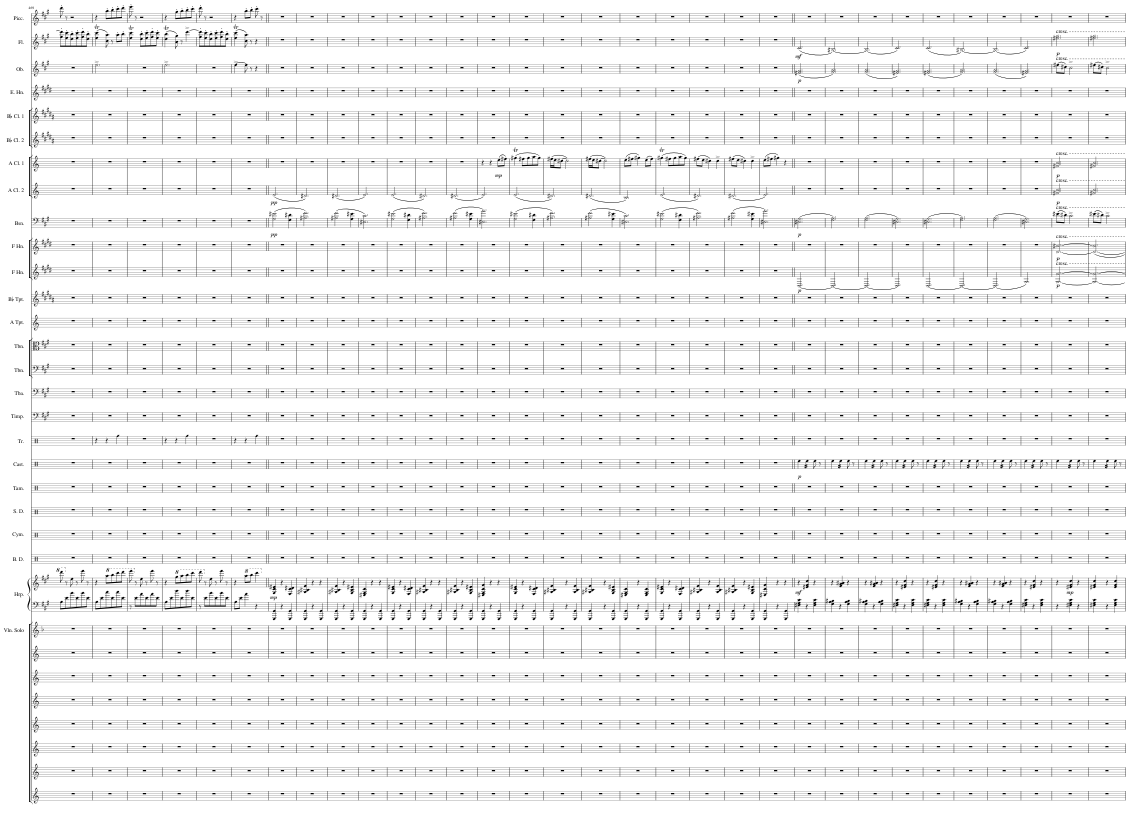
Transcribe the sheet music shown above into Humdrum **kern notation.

**kern	**kern	**kern	**kern	**kern	**kern	**kern	**kern	**kern	**kern	**dynam	**kern	**kern	**kern	**kern	**kern	**dynam	**kern	**kern	**kern	**kern	**kern	**kern	**kern	**kern	**dynam	**kern	**dynam	**kern	**dynam	**kern	**dynam	**kern	**dynam	**kern	**kern	**kern	**kern	**dynam	**kern	**dynam	**kern
*part32	*part31	*part30	*part29	*part28	*part27	*part26	*part25	*part24	*part24	*part24	*part23	*part22	*part21	*part20	*part19	*part19	*part18	*part17	*part16	*part15	*part14	*part13	*part12	*part11	*part11	*part10	*part10	*part9	*part9	*part8	*part8	*part7	*part7	*part6	*part5	*part4	*part3	*part3	*part2	*part2	*part1
*staff33	*staff32	*staff31	*staff30	*staff29	*staff28	*staff27	*staff26	*staff25	*staff24	*staff24/25	*staff23	*staff22	*staff21	*staff20	*staff19	*staff19	*staff18	*staff17	*staff16	*staff15	*staff14	*staff13	*staff12	*staff11	*staff11	*staff10	*staff10	*staff9	*staff9	*staff8	*staff8	*staff7	*staff7	*staff6	*staff5	*staff4	*staff3	*staff3	*staff2	*staff2	*staff1
*I"Piano	*I"Piano	*I"Piano	*I"Piano	*I"Piano	*I"Piano	*I"Piano	*I"Violin Solo	*I"Harp	*	*	*I"Bass Drum	*I"Cymbals	*I"Snare Drum	*I"Tambourine	*I"Castanets	*	*I"Triangle	*I"Timpani	*I"Tuba	*I"Trombone	*I"Trombone	*I"A Trumpet	*I"Bb Trumpet	*I"Horn in F	*	*I"Horn in F	*	*I"Bassoon	*	*I"A Clarinet 2	*	*I"A Clarinet 1	*	*I"Bb Clarinet 2	*I"Bb Clarinet 1	*I"English Horn	*I"Oboe	*	*I"Flute	*	*I"Piccolo
*I'Pno	*I'Pno	*I'Pno	*I'Pno	*I'Pno	*I'Pno	*I'Pno	*I'Vln. Solo	*I'Hrp.	*	*	*I'B. D.	*I'Cym.	*I'S. D.	*I'Tam.	*I'Cast.	*	*I'Tr.	*I'Timp.	*I'Tba.	*I'Tbn.	*I'Tbn.	*I'A Tpt.	*I'Bb Tpt.	*	*	*	*	*I'Bsn.	*	*I'A Cl. 2	*	*I'A Cl. 1	*	*I'Bb Cl. 2	*I'Bb Cl. 1	*I'E. Hn.	*I'Ob.	*	*I'Fl.	*	*I'Picc.
!!LO:PB:g=z
*clefG2	*clefG2	*clefG2	*clefG2	*clefG2	*clefG2	*clefG2	*clefG2	*clefF4	*clefG2	*	*clefX	*clefX	*clefX	*clefX	*clefX	*	*clefX	*clefF4	*clefF4	*clefF4	*clefC3	*clefG2	*clefG2	*clefG2	*	*clefG2	*	*clefF4	*	*clefG2	*	*clefG2	*	*clefG2	*clefG2	*clefG2	*clefG2	*	*clefG2	*	*clefG2
*	*	*	*	*	*	*	*	*	*	*	*	*	*	*	*	*	*	*	*	*	*	*Trd2c3	*Trd1c2	*Trd4c7	*	*Trd4c7	*	*	*	*Trd2c3	*	*Trd2c3	*	*Trd1c2	*Trd1c2	*Trd4c7	*	*	*	*	*Trd-7c-12
*k[]	*k[]	*k[]	*k[]	*k[]	*k[]	*k[]	*k[b-]	*k[f#c#g#]	*k[f#c#g#]	*	*k[]	*k[]	*k[]	*k[]	*k[]	*	*k[]	*k[f#c#g#]	*k[f#c#g#]	*k[f#c#g#]	*k[f#c#g#]	*k[]	*k[f#c#g#d#a#]	*k[f#c#g#d#]	*	*k[f#c#g#d#]	*	*k[f#c#g#]	*	*k[]	*	*k[]	*	*k[f#c#g#d#a#]	*k[f#c#g#d#a#]	*k[f#c#g#d#]	*k[f#c#g#]	*	*k[f#c#g#]	*	*k[f#c#g#]
*	*	*	*	*	*	*	*M6/8	*M3/4	*M3/4	*	*M3/4	*M3/4	*M3/4	*M3/4	*M3/4	*	*M3/4	*M3/4	*M3/4	*M3/4	*M3/4	*M3/4	*M3/4	*M3/4	*	*M3/4	*	*M3/4	*	*M3/4	*	*M3/4	*	*M3/4	*M3/4	*M3/4	*M3/4	*	*M3/4	*	*M3/4
=469	=469	=469	=469	=469	=469	=469	=469	=469	=469	=469	=469	=469	=469	=469	=469	=469	=469	=469	=469	=469	=469	=469	=469	=469	=469	=469	=469	=469	=469	=469	=469	=469	=469	=469	=469	=469	=469	=469	=469	=469	=469
1r	1r	1r	1r	1r	1r	1r	2.r	8A\L	8dddd\	.	2.r	2.r	2.r	2.r	2.r	.	2.r	2.r	2.r	2.r	2.r	2.r	2.r	2.r	.	2.r	.	2.r	.	2.r	.	2.r	.	2.r	2.r	2.r	2.r	.	8ff#\' 8ddd\]'L	.	8ddd'\
.	.	.	.	.	.	.	.	8e\	8r	.	.	.	.	.	.	.	.	.	.	.	.	.	.	.	.	.	.	.	.	.	.	.	.	.	.	.	.	.	8ee\' 8ccc#\'	.	8r
.	.	.	.	.	.	.	.	8b\	8ee\	.	.	.	.	.	.	.	.	.	.	.	.	.	.	.	.	.	.	.	.	.	.	.	.	.	.	.	.	.	8dd\' 8bb\'	.	2r
.	.	.	.	.	.	.	.	8e\	8r	.	.	.	.	.	.	.	.	.	.	.	.	.	.	.	.	.	.	.	.	.	.	.	.	.	.	.	.	.	8ee\' 8ccc#\'	.	.
.	.	.	.	.	.	.	.	8b\	8eee\	.	.	.	.	.	.	.	.	.	.	.	.	.	.	.	.	.	.	.	.	.	.	.	.	.	.	.	.	.	8ff#\' 8ddd\'	.	.
.	.	.	.	.	.	.	.	8e\J	8r	.	.	.	.	.	.	.	.	.	.	.	.	.	.	.	.	.	.	.	.	.	.	.	.	.	.	.	.	.	8dd\' 8bb\'J	.	.
.	.	.	.	.	.	.	4ryy	4ryy	4ryy	.	4ryy	4ryy	4ryy	4ryy	4ryy	.	4ryy	4ryy	4ryy	4ryy	4ryy	4ryy	4ryy	4ryy	.	4ryy	.	4ryy	.	4ryy	.	4ryy	.	4ryy	4ryy	4ryy	4ryy	.	4ryy	.	4ryy
=470	=470	=470	=470	=470	=470	=470	=470	=470	=470	=470	=470	=470	=470	=470	=470	=470	=470	=470	=470	=470	=470	=470	=470	=470	=470	=470	=470	=470	=470	=470	=470	=470	=470	=470	=470	=470	=470	=470	=470	=470	=470
1r	1r	1r	1r	1r	1r	1r	2.r	8A\L	4r	.	2.r	2.r	2.r	2.r	2.r	.	4r	2.r	2.r	2.r	2.r	2.r	2.r	2.r	.	2.r	.	2.r	.	2.r	.	2.r	.	2.r	2.r	2.r	2.ee^\	.	(4ee\T 4ccc#\T	.	4r
.	.	.	.	.	.	.	.	8e\	.	.	.	.	.	.	.	.	.	.	.	.	.	.	.	.	.	.	.	.	.	.	.	.	.	.	.	.	.	.	.	.	.
*	*	*	*	*	*	*	*	*	*8va	*	*	*	*	*	*	*	*	*	*	*	*	*	*	*	*	*	*	*	*	*	*	*	*	*	*	*	*	*	*	*	*
.	.	.	.	.	.	.	.	8cc#\	8aaa\L	.	.	.	.	.	.	.	4r	.	.	.	.	.	.	.	.	.	.	.	.	.	.	.	.	.	.	.	.	.	8cc#\ 8aa\)	.	8aa'\L
.	.	.	.	.	.	.	.	8e\	8bbb\	.	.	.	.	.	.	.	.	.	.	.	.	.	.	.	.	.	.	.	.	.	.	.	.	.	.	.	.	.	8r	.	8bb'\
!	!	!	!	!	!	!	!	!	!	!	!	!	!	!	!	!	!LO:N:head=diamond	!	!	!	!	!	!	!	!	!	!	!	!	!	!	!	!	!	!	!	!	!	!	!	!
.	.	.	.	.	.	.	.	8cc#\	8cccc#\	.	.	.	.	.	.	.	4Rff\	.	.	.	.	.	.	.	.	.	.	.	.	.	.	.	.	.	.	.	.	.	8aa'\L	.	8ccc#'\
.	.	.	.	.	.	.	.	8e\J	8dddd\J	.	.	.	.	.	.	.	.	.	.	.	.	.	.	.	.	.	.	.	.	.	.	.	.	.	.	.	.	.	8bb'\J	.	8ddd'\J
.	.	.	.	.	.	.	4ryy	4ryy	4ryy	.	4ryy	4ryy	4ryy	4ryy	4ryy	.	4ryy	4ryy	4ryy	4ryy	4ryy	4ryy	4ryy	4ryy	.	4ryy	.	4ryy	.	4ryy	.	4ryy	.	4ryy	4ryy	4ryy	4ryy	.	4ryy	.	4ryy
=471	=471	=471	=471	=471	=471	=471	=471	=471	=471	=471	=471	=471	=471	=471	=471	=471	=471	=471	=471	=471	=471	=471	=471	=471	=471	=471	=471	=471	=471	=471	=471	=471	=471	=471	=471	=471	=471	=471	=471	=471	=471
1r	1r	1r	1r	1r	1r	1r	2.r	8r	8eeee\	.	2.r	2.r	2.r	2.r	2.r	.	2.r	2.r	2.r	2.r	2.r	2.r	2.r	2.r	.	2.r	.	2.r	.	2.r	.	2.r	.	2.r	2.r	2.r	2.r	.	4ee\T 4ccc#\T	.	8eee'\
*	*	*	*	*	*	*	*	*	*X8va	*	*	*	*	*	*	*	*	*	*	*	*	*	*	*	*	*	*	*	*	*	*	*	*	*	*	*	*	*	*	*	*
.	.	.	.	.	.	.	.	8e\L	8r	.	.	.	.	.	.	.	.	.	.	.	.	.	.	.	.	.	.	.	.	.	.	.	.	.	.	.	.	.	.	.	8r
.	.	.	.	.	.	.	.	8a\	8ee\	.	.	.	.	.	.	.	.	.	.	.	.	.	.	.	.	.	.	.	.	.	.	.	.	.	.	.	.	.	8dd\' 8bb\'L	.	2r
.	.	.	.	.	.	.	.	8e\	8r	.	.	.	.	.	.	.	.	.	.	.	.	.	.	.	.	.	.	.	.	.	.	.	.	.	.	.	.	.	8ee\' 8ccc#\'	.	.
.	.	.	.	.	.	.	.	8a\	8eee\	.	.	.	.	.	.	.	.	.	.	.	.	.	.	.	.	.	.	.	.	.	.	.	.	.	.	.	.	.	8ff#\' 8ddd\'	.	.
.	.	.	.	.	.	.	.	8e\J	8r	.	.	.	.	.	.	.	.	.	.	.	.	.	.	.	.	.	.	.	.	.	.	.	.	.	.	.	.	.	8ee\' 8ccc#\'J	.	.
.	.	.	.	.	.	.	4ryy	4ryy	4ryy	.	4ryy	4ryy	4ryy	4ryy	4ryy	.	4ryy	4ryy	4ryy	4ryy	4ryy	4ryy	4ryy	4ryy	.	4ryy	.	4ryy	.	4ryy	.	4ryy	.	4ryy	4ryy	4ryy	4ryy	.	4ryy	.	4ryy
=472	=472	=472	=472	=472	=472	=472	=472	=472	=472	=472	=472	=472	=472	=472	=472	=472	=472	=472	=472	=472	=472	=472	=472	=472	=472	=472	=472	=472	=472	=472	=472	=472	=472	=472	=472	=472	=472	=472	=472	=472	=472
1r	1r	1r	1r	1r	1r	1r	2.r	8A\L	4r	.	2.r	2.r	2.r	2.r	2.r	.	4r	2.r	2.r	2.r	2.r	2.r	2.r	2.r	.	2.r	.	2.r	.	2.r	.	2.r	.	2.r	2.r	2.r	2.ee^\	.	(4dd\T 4bb\T	.	4r
.	.	.	.	.	.	.	.	8e\	.	.	.	.	.	.	.	.	.	.	.	.	.	.	.	.	.	.	.	.	.	.	.	.	.	.	.	.	.	.	.	.	.
*	*	*	*	*	*	*	*	*	*8va	*	*	*	*	*	*	*	*	*	*	*	*	*	*	*	*	*	*	*	*	*	*	*	*	*	*	*	*	*	*	*	*
.	.	.	.	.	.	.	.	8dd\	8ggg#\L	.	.	.	.	.	.	.	4r	.	.	.	.	.	.	.	.	.	.	.	.	.	.	.	.	.	.	.	.	.	8b\ 8gg#\)	.	8gg#'\L
.	.	.	.	.	.	.	.	8e\	8aaa\	.	.	.	.	.	.	.	.	.	.	.	.	.	.	.	.	.	.	.	.	.	.	.	.	.	.	.	.	.	8r	.	8aa'\
!	!	!	!	!	!	!	!	!	!	!	!	!	!	!	!	!	!LO:N:head=diamond	!	!	!	!	!	!	!	!	!	!	!	!	!	!	!	!	!	!	!	!	!	!	!	!
.	.	.	.	.	.	.	.	8dd\	8bbb\	.	.	.	.	.	.	.	4Rff\	.	.	.	.	.	.	.	.	.	.	.	.	.	.	.	.	.	.	.	.	.	[4ddd^\	.	8bb'\
.	.	.	.	.	.	.	.	8e\J	8cccc#\J	.	.	.	.	.	.	.	.	.	.	.	.	.	.	.	.	.	.	.	.	.	.	.	.	.	.	.	.	.	.	.	8ccc#'\J
.	.	.	.	.	.	.	4ryy	4ryy	4ryy	.	4ryy	4ryy	4ryy	4ryy	4ryy	.	4ryy	4ryy	4ryy	4ryy	4ryy	4ryy	4ryy	4ryy	.	4ryy	.	4ryy	.	4ryy	.	4ryy	.	4ryy	4ryy	4ryy	4ryy	.	4ryy	.	4ryy
=473	=473	=473	=473	=473	=473	=473	=473	=473	=473	=473	=473	=473	=473	=473	=473	=473	=473	=473	=473	=473	=473	=473	=473	=473	=473	=473	=473	=473	=473	=473	=473	=473	=473	=473	=473	=473	=473	=473	=473	=473	=473
1r	1r	1r	1r	1r	1r	1r	2.r	8r	8dddd\	.	2.r	2.r	2.r	2.r	2.r	.	2.r	2.r	2.r	2.r	2.r	2.r	2.r	2.r	.	2.r	.	2.r	.	2.r	.	2.r	.	2.r	2.r	2.r	2.r	.	8ff#\' 8ddd\]'L	.	8ddd'\
*	*	*	*	*	*	*	*	*	*X8va	*	*	*	*	*	*	*	*	*	*	*	*	*	*	*	*	*	*	*	*	*	*	*	*	*	*	*	*	*	*	*	*
.	.	.	.	.	.	.	.	8e\L	8r	.	.	.	.	.	.	.	.	.	.	.	.	.	.	.	.	.	.	.	.	.	.	.	.	.	.	.	.	.	8ee\' 8ccc#\'	.	8r
.	.	.	.	.	.	.	.	8b\	8ee\	.	.	.	.	.	.	.	.	.	.	.	.	.	.	.	.	.	.	.	.	.	.	.	.	.	.	.	.	.	8dd\' 8bb\'	.	2r
.	.	.	.	.	.	.	.	8e\	8r	.	.	.	.	.	.	.	.	.	.	.	.	.	.	.	.	.	.	.	.	.	.	.	.	.	.	.	.	.	8ee\' 8ccc#\'	.	.
.	.	.	.	.	.	.	.	8b\	8eee\	.	.	.	.	.	.	.	.	.	.	.	.	.	.	.	.	.	.	.	.	.	.	.	.	.	.	.	.	.	8ff#\' 8ddd\'	.	.
.	.	.	.	.	.	.	.	8e\J	8r	.	.	.	.	.	.	.	.	.	.	.	.	.	.	.	.	.	.	.	.	.	.	.	.	.	.	.	.	.	8dd\' 8bb\'J	.	.
.	.	.	.	.	.	.	4ryy	4ryy	4ryy	.	4ryy	4ryy	4ryy	4ryy	4ryy	.	4ryy	4ryy	4ryy	4ryy	4ryy	4ryy	4ryy	4ryy	.	4ryy	.	4ryy	.	4ryy	.	4ryy	.	4ryy	4ryy	4ryy	4ryy	.	4ryy	.	4ryy
=474	=474	=474	=474	=474	=474	=474	=474	=474	=474	=474	=474	=474	=474	=474	=474	=474	=474	=474	=474	=474	=474	=474	=474	=474	=474	=474	=474	=474	=474	=474	=474	=474	=474	=474	=474	=474	=474	=474	=474	=474	=474
1r	1r	1r	1r	1r	1r	1r	2.r	8A\L	4r	.	2.r	2.r	2.r	2.r	2.r	.	4r	2.r	2.r	2.r	2.r	2.r	2.r	2.r	.	2.r	.	2.r	.	2.r	.	2.r	.	2.r	2.r	2.r	[4ee^\	.	(4ee\T 4ccc#\T	.	4r
.	.	.	.	.	.	.	.	8e\J	.	.	.	.	.	.	.	.	.	.	.	.	.	.	.	.	.	.	.	.	.	.	.	.	.	.	.	.	.	.	.	.	.
*	*	*	*	*	*	*	*	*	*8va	*	*	*	*	*	*	*	*	*	*	*	*	*	*	*	*	*	*	*	*	*	*	*	*	*	*	*	*	*	*	*	*
.	.	.	.	.	.	.	.	4a\	8aaa\L	.	.	.	.	.	.	.	4r	.	.	.	.	.	.	.	.	.	.	.	.	.	.	.	.	.	.	.	8ee\]	.	8cc#\ 8aa\)	.	8aa'\L
.	.	.	.	.	.	.	.	.	8bbb\J	.	.	.	.	.	.	.	.	.	.	.	.	.	.	.	.	.	.	.	.	.	.	.	.	.	.	.	8r	.	8r	.	8bb'\J
!	!	!	!	!	!	!	!	!	!	!	!	!	!	!	!	!	!LO:N:head=diamond	!	!	!	!	!	!	!	!	!	!	!	!	!	!	!	!	!	!	!	!	!	!	!	!
.	.	.	.	.	.	.	.	4r	4cccc#\	.	.	.	.	.	.	.	4Rff\	.	.	.	.	.	.	.	.	.	.	.	.	.	.	.	.	.	.	.	4r	.	4r	.	8ccc#'\
.	.	.	.	.	.	.	.	.	.	.	.	.	.	.	.	.	.	.	.	.	.	.	.	.	.	.	.	.	.	.	.	.	.	.	.	.	.	.	.	.	8r
*	*	*	*	*	*	*	*	*	*X8va	*	*	*	*	*	*	*	*	*	*	*	*	*	*	*	*	*	*	*	*	*	*	*	*	*	*	*	*	*	*	*	*
.	.	.	.	.	.	.	4ryy	4ryy	4ryy	.	4ryy	4ryy	4ryy	4ryy	4ryy	.	4ryy	4ryy	4ryy	4ryy	4ryy	4ryy	4ryy	4ryy	.	4ryy	.	4ryy	.	4ryy	.	4ryy	.	4ryy	4ryy	4ryy	4ryy	.	4ryy	.	4ryy
=475||	=475||	=475||	=475||	=475||	=475||	=475||	=475||	=475||	=475||	=475||	=475||	=475||	=475||	=475||	=475||	=475||	=475||	=475||	=475||	=475||	=475||	=475||	=475||	=475||	=475||	=475||	=475||	=475||	=475||	=475||	=475||	=475||	=475||	=475||	=475||	=475||	=475||	=475||	=475||	=475||	=475||
!	!	!	!	!	!	!	!	!	!	!LO:DY:b	!	!	!	!	!	!	!	!	!	!	!	!	!	!	!	!	!	!	!LO:DY:b	!	!LO:DY:b	!	!	!	!	!	!	!	!	!	!
1r	1r	1r	1r	1r	1r	1r	2.r	4GGG#/ 4GG#/	4G#/ 4c#/ 4e#X/	mp	2.r	2.r	2.r	2.r	2.r	.	2.r	2.r	2.r	2.r	2.r	2.r	2.r	2.r	.	2.r	.	(2G#\ 2e#X\	pp	(2.e/	pp	2.r	.	2.r	2.r	2.r	2.r	.	2.r	.	2.r
.	.	.	.	.	.	.	.	4r	4r	.	.	.	.	.	.	.	.	.	.	.	.	.	.	.	.	.	.	.	.	.	.	.	.	.	.	.	.	.	.	.	.
.	.	.	.	.	.	.	.	4GGG#/ 4GG#/	4F#/ 4c#/ 4d#X/	.	.	.	.	.	.	.	.	.	.	.	.	.	.	.	.	.	.	4F#\ 4d#X\	.	.	.	.	.	.	.	.	.	.	.	.	.
.	.	.	.	.	.	.	4ryy	4ryy	4ryy	.	4ryy	4ryy	4ryy	4ryy	4ryy	.	4ryy	4ryy	4ryy	4ryy	4ryy	4ryy	4ryy	4ryy	.	4ryy	.	4ryy	.	4ryy	.	4ryy	.	4ryy	4ryy	4ryy	4ryy	.	4ryy	.	4ryy
=476	=476	=476	=476	=476	=476	=476	=476	=476	=476	=476	=476	=476	=476	=476	=476	=476	=476	=476	=476	=476	=476	=476	=476	=476	=476	=476	=476	=476	=476	=476	=476	=476	=476	=476	=476	=476	=476	=476	=476	=476	=476
1r	1r	1r	1r	1r	1r	1r	2.r	4GGG#/ 4GG#/	4A#X/ 4B#X/ 4f#/	.	2.r	2.r	2.r	2.r	2.r	.	2.r	2.r	2.r	2.r	2.r	2.r	2.r	2.r	.	2.r	.	2.A#X\ 2.f#\)	.	2.d#X/)	.	2.r	.	2.r	2.r	2.r	2.r	.	2.r	.	2.r
.	.	.	.	.	.	.	.	4r	4r	.	.	.	.	.	.	.	.	.	.	.	.	.	.	.	.	.	.	.	.	.	.	.	.	.	.	.	.	.	.	.	.
.	.	.	.	.	.	.	.	4GGG#/ 4GG#/	4r	.	.	.	.	.	.	.	.	.	.	.	.	.	.	.	.	.	.	.	.	.	.	.	.	.	.	.	.	.	.	.	.
.	.	.	.	.	.	.	4ryy	4ryy	4ryy	.	4ryy	4ryy	4ryy	4ryy	4ryy	.	4ryy	4ryy	4ryy	4ryy	4ryy	4ryy	4ryy	4ryy	.	4ryy	.	4ryy	.	4ryy	.	4ryy	.	4ryy	4ryy	4ryy	4ryy	.	4ryy	.	4ryy
=477	=477	=477	=477	=477	=477	=477	=477	=477	=477	=477	=477	=477	=477	=477	=477	=477	=477	=477	=477	=477	=477	=477	=477	=477	=477	=477	=477	=477	=477	=477	=477	=477	=477	=477	=477	=477	=477	=477	=477	=477	=477
1r	1r	1r	1r	1r	1r	1r	2.r	4GGG#/ 4GG#/	4A#X/ 4B#X/ 4f#/	.	2.r	2.r	2.r	2.r	2.r	.	2.r	2.r	2.r	2.r	2.r	2.r	2.r	2.r	.	2.r	.	(2A#X\ 2f#\	.	(2.d#X/	.	2.r	.	2.r	2.r	2.r	2.r	.	2.r	.	2.r
.	.	.	.	.	.	.	.	4r	4r	.	.	.	.	.	.	.	.	.	.	.	.	.	.	.	.	.	.	.	.	.	.	.	.	.	.	.	.	.	.	.	.
.	.	.	.	.	.	.	.	4GGG#/ 4GG#/	4G#/ 4B#/ 4e#X/	.	.	.	.	.	.	.	.	.	.	.	.	.	.	.	.	.	.	4G#\ 4e#X\	.	.	.	.	.	.	.	.	.	.	.	.	.
.	.	.	.	.	.	.	4ryy	4ryy	4ryy	.	4ryy	4ryy	4ryy	4ryy	4ryy	.	4ryy	4ryy	4ryy	4ryy	4ryy	4ryy	4ryy	4ryy	.	4ryy	.	4ryy	.	4ryy	.	4ryy	.	4ryy	4ryy	4ryy	4ryy	.	4ryy	.	4ryy
=478	=478	=478	=478	=478	=478	=478	=478	=478	=478	=478	=478	=478	=478	=478	=478	=478	=478	=478	=478	=478	=478	=478	=478	=478	=478	=478	=478	=478	=478	=478	=478	=478	=478	=478	=478	=478	=478	=478	=478	=478	=478
1r	1r	1r	1r	1r	1r	1r	2.r	4GGG#/ 4GG#/	4E#X/ 4G#/ 4c#/	.	2.r	2.r	2.r	2.r	2.r	.	2.r	2.r	2.r	2.r	2.r	2.r	2.r	2.r	.	2.r	.	2.E#X\ 2.c#\)	.	2.e/)	.	2.r	.	2.r	2.r	2.r	2.r	.	2.r	.	2.r
.	.	.	.	.	.	.	.	4r	4r	.	.	.	.	.	.	.	.	.	.	.	.	.	.	.	.	.	.	.	.	.	.	.	.	.	.	.	.	.	.	.	.
.	.	.	.	.	.	.	.	4GGG#/ 4GG#/	4r	.	.	.	.	.	.	.	.	.	.	.	.	.	.	.	.	.	.	.	.	.	.	.	.	.	.	.	.	.	.	.	.
.	.	.	.	.	.	.	4ryy	4ryy	4ryy	.	4ryy	4ryy	4ryy	4ryy	4ryy	.	4ryy	4ryy	4ryy	4ryy	4ryy	4ryy	4ryy	4ryy	.	4ryy	.	4ryy	.	4ryy	.	4ryy	.	4ryy	4ryy	4ryy	4ryy	.	4ryy	.	4ryy
=479	=479	=479	=479	=479	=479	=479	=479	=479	=479	=479	=479	=479	=479	=479	=479	=479	=479	=479	=479	=479	=479	=479	=479	=479	=479	=479	=479	=479	=479	=479	=479	=479	=479	=479	=479	=479	=479	=479	=479	=479	=479
1r	1r	1r	1r	1r	1r	1r	2.r	4GGG#/ 4GG#/	4G#/ 4c#/ 4e#X/	.	2.r	2.r	2.r	2.r	2.r	.	2.r	2.r	2.r	2.r	2.r	2.r	2.r	2.r	.	2.r	.	(2G#\ 2e#X\	.	(2.e/	.	2.r	.	2.r	2.r	2.r	2.r	.	2.r	.	2.r
.	.	.	.	.	.	.	.	4r	4r	.	.	.	.	.	.	.	.	.	.	.	.	.	.	.	.	.	.	.	.	.	.	.	.	.	.	.	.	.	.	.	.
.	.	.	.	.	.	.	.	4GGG#/ 4GG#/	4F#/ 4c#/ 4d#X/	.	.	.	.	.	.	.	.	.	.	.	.	.	.	.	.	.	.	4F#\ 4d#X\	.	.	.	.	.	.	.	.	.	.	.	.	.
.	.	.	.	.	.	.	4ryy	4ryy	4ryy	.	4ryy	4ryy	4ryy	4ryy	4ryy	.	4ryy	4ryy	4ryy	4ryy	4ryy	4ryy	4ryy	4ryy	.	4ryy	.	4ryy	.	4ryy	.	4ryy	.	4ryy	4ryy	4ryy	4ryy	.	4ryy	.	4ryy
=480	=480	=480	=480	=480	=480	=480	=480	=480	=480	=480	=480	=480	=480	=480	=480	=480	=480	=480	=480	=480	=480	=480	=480	=480	=480	=480	=480	=480	=480	=480	=480	=480	=480	=480	=480	=480	=480	=480	=480	=480	=480
1r	1r	1r	1r	1r	1r	1r	2.r	4GGG#/ 4GG#/	4A#X/ 4B#X/ 4f#/	.	2.r	2.r	2.r	2.r	2.r	.	2.r	2.r	2.r	2.r	2.r	2.r	2.r	2.r	.	2.r	.	2.A#X\ 2.f#\)	.	2.d#X/)	.	2.r	.	2.r	2.r	2.r	2.r	.	2.r	.	2.r
.	.	.	.	.	.	.	.	4r	4r	.	.	.	.	.	.	.	.	.	.	.	.	.	.	.	.	.	.	.	.	.	.	.	.	.	.	.	.	.	.	.	.
.	.	.	.	.	.	.	.	4GGG#/ 4GG#/	4r	.	.	.	.	.	.	.	.	.	.	.	.	.	.	.	.	.	.	.	.	.	.	.	.	.	.	.	.	.	.	.	.
.	.	.	.	.	.	.	4ryy	4ryy	4ryy	.	4ryy	4ryy	4ryy	4ryy	4ryy	.	4ryy	4ryy	4ryy	4ryy	4ryy	4ryy	4ryy	4ryy	.	4ryy	.	4ryy	.	4ryy	.	4ryy	.	4ryy	4ryy	4ryy	4ryy	.	4ryy	.	4ryy
=481	=481	=481	=481	=481	=481	=481	=481	=481	=481	=481	=481	=481	=481	=481	=481	=481	=481	=481	=481	=481	=481	=481	=481	=481	=481	=481	=481	=481	=481	=481	=481	=481	=481	=481	=481	=481	=481	=481	=481	=481	=481
1r	1r	1r	1r	1r	1r	1r	2.r	4GGG#/ 4GG#/	4A#X/ 4B#X/ 4f#/	.	2.r	2.r	2.r	2.r	2.r	.	2.r	2.r	2.r	2.r	2.r	2.r	2.r	2.r	.	2.r	.	(2A#X\ 2f#\	.	(2.d#X/	.	2.r	.	2.r	2.r	2.r	2.r	.	2.r	.	2.r
.	.	.	.	.	.	.	.	4r	4r	.	.	.	.	.	.	.	.	.	.	.	.	.	.	.	.	.	.	.	.	.	.	.	.	.	.	.	.	.	.	.	.
.	.	.	.	.	.	.	.	4GGG#/ 4GG#/	4G#/ 4B#/ 4e#X/	.	.	.	.	.	.	.	.	.	.	.	.	.	.	.	.	.	.	4G#\ 4e#X\	.	.	.	.	.	.	.	.	.	.	.	.	.
.	.	.	.	.	.	.	4ryy	4ryy	4ryy	.	4ryy	4ryy	4ryy	4ryy	4ryy	.	4ryy	4ryy	4ryy	4ryy	4ryy	4ryy	4ryy	4ryy	.	4ryy	.	4ryy	.	4ryy	.	4ryy	.	4ryy	4ryy	4ryy	4ryy	.	4ryy	.	4ryy
=482	=482	=482	=482	=482	=482	=482	=482	=482	=482	=482	=482	=482	=482	=482	=482	=482	=482	=482	=482	=482	=482	=482	=482	=482	=482	=482	=482	=482	=482	=482	=482	=482	=482	=482	=482	=482	=482	=482	=482	=482	=482
1r	1r	1r	1r	1r	1r	1r	2.r	4GGG#/ 4GG#/	4E#X/ 4G#/ 4c#/ 4g#/	.	2.r	2.r	2.r	2.r	2.r	.	2.r	2.r	2.r	2.r	2.r	2.r	2.r	2.r	.	2.r	.	2.E#X\ 2.g#\)	.	2.e/)	.	4r	.	2.r	2.r	2.r	2.r	.	2.r	.	2.r
.	.	.	.	.	.	.	.	4r	4r	.	.	.	.	.	.	.	.	.	.	.	.	.	.	.	.	.	.	.	.	.	.	4r	.	.	.	.	.	.	.	.	.
!	!	!	!	!	!	!	!	!	!	!	!	!	!	!	!	!	!	!	!	!	!	!	!	!	!	!	!	!	!	!	!	!	!LO:DY:b	!	!	!	!	!	!	!	!
.	.	.	.	.	.	.	.	4GGG#/ 4GG#/	4r	.	.	.	.	.	.	.	.	.	.	.	.	.	.	.	.	.	.	.	.	.	.	(8ee\L	mp	.	.	.	.	.	.	.	.
.	.	.	.	.	.	.	.	.	.	.	.	.	.	.	.	.	.	.	.	.	.	.	.	.	.	.	.	.	.	.	.	8ff#X\J)	.	.	.	.	.	.	.	.	.
.	.	.	.	.	.	.	4ryy	4ryy	4ryy	.	4ryy	4ryy	4ryy	4ryy	4ryy	.	4ryy	4ryy	4ryy	4ryy	4ryy	4ryy	4ryy	4ryy	.	4ryy	.	4ryy	.	4ryy	.	4ryy	.	4ryy	4ryy	4ryy	4ryy	.	4ryy	.	4ryy
=483	=483	=483	=483	=483	=483	=483	=483	=483	=483	=483	=483	=483	=483	=483	=483	=483	=483	=483	=483	=483	=483	=483	=483	=483	=483	=483	=483	=483	=483	=483	=483	=483	=483	=483	=483	=483	=483	=483	=483	=483	=483
1r	1r	1r	1r	1r	1r	1r	2.r	4GGG#/ 4GG#/	4G#/ 4c#/ 4e#X/	.	2.r	2.r	2.r	2.r	2.r	.	2.r	2.r	2.r	2.r	2.r	2.r	2.r	2.r	.	2.r	.	(2G#\ 2e#X\	.	(2.e/	.	(4gg#Xt\	.	2.r	2.r	2.r	2.r	.	2.r	.	2.r
.	.	.	.	.	.	.	.	4r	4r	.	.	.	.	.	.	.	.	.	.	.	.	.	.	.	.	.	.	.	.	.	.	8ff#X\L	.	.	.	.	.	.	.	.	.
.	.	.	.	.	.	.	.	.	.	.	.	.	.	.	.	.	.	.	.	.	.	.	.	.	.	.	.	.	.	.	.	8gg#\	.	.	.	.	.	.	.	.	.
.	.	.	.	.	.	.	.	4GGG#/ 4GG#/	4F#/ 4c#/ 4d#X/	.	.	.	.	.	.	.	.	.	.	.	.	.	.	.	.	.	.	4F#\ 4d#X\	.	.	.	8aa\	.	.	.	.	.	.	.	.	.
.	.	.	.	.	.	.	.	.	.	.	.	.	.	.	.	.	.	.	.	.	.	.	.	.	.	.	.	.	.	.	.	8gg#\J)	.	.	.	.	.	.	.	.	.
.	.	.	.	.	.	.	4ryy	4ryy	4ryy	.	4ryy	4ryy	4ryy	4ryy	4ryy	.	4ryy	4ryy	4ryy	4ryy	4ryy	4ryy	4ryy	4ryy	.	4ryy	.	4ryy	.	4ryy	.	4ryy	.	4ryy	4ryy	4ryy	4ryy	.	4ryy	.	4ryy
=484	=484	=484	=484	=484	=484	=484	=484	=484	=484	=484	=484	=484	=484	=484	=484	=484	=484	=484	=484	=484	=484	=484	=484	=484	=484	=484	=484	=484	=484	=484	=484	=484	=484	=484	=484	=484	=484	=484	=484	=484	=484
1r	1r	1r	1r	1r	1r	1r	2.r	4GGG#/ 4GG#/	4A#X/ 4B#X/ 4f#/	.	2.r	2.r	2.r	2.r	2.r	.	2.r	2.r	2.r	2.r	2.r	2.r	2.r	2.r	.	2.r	.	2.A#X\ 2.f#\)	.	2.d#X/)	.	(16ff#X\LL	.	2.r	2.r	2.r	2.r	.	2.r	.	2.r
.	.	.	.	.	.	.	.	.	.	.	.	.	.	.	.	.	.	.	.	.	.	.	.	.	.	.	.	.	.	.	.	16ee\J	.	.	.	.	.	.	.	.	.
.	.	.	.	.	.	.	.	.	.	.	.	.	.	.	.	.	.	.	.	.	.	.	.	.	.	.	.	.	.	.	.	[8dd#X\J	.	.	.	.	.	.	.	.	.
.	.	.	.	.	.	.	.	4r	4r	.	.	.	.	.	.	.	.	.	.	.	.	.	.	.	.	.	.	.	.	.	.	2dd#\])	.	.	.	.	.	.	.	.	.
.	.	.	.	.	.	.	.	4GGG#/ 4GG#/	4A#/ 4B#/ 4f#/	.	.	.	.	.	.	.	.	.	.	.	.	.	.	.	.	.	.	.	.	.	.	.	.	.	.	.	.	.	.	.	.
.	.	.	.	.	.	.	4ryy	4ryy	4ryy	.	4ryy	4ryy	4ryy	4ryy	4ryy	.	4ryy	4ryy	4ryy	4ryy	4ryy	4ryy	4ryy	4ryy	.	4ryy	.	4ryy	.	4ryy	.	4ryy	.	4ryy	4ryy	4ryy	4ryy	.	4ryy	.	4ryy
=485	=485	=485	=485	=485	=485	=485	=485	=485	=485	=485	=485	=485	=485	=485	=485	=485	=485	=485	=485	=485	=485	=485	=485	=485	=485	=485	=485	=485	=485	=485	=485	=485	=485	=485	=485	=485	=485	=485	=485	=485	=485
1r	1r	1r	1r	1r	1r	1r	2.r	4GGG#/ 4GG#/	4A#X/ 4B#X/ 4f#/	.	2.r	2.r	2.r	2.r	2.r	.	2.r	2.r	2.r	2.r	2.r	2.r	2.r	2.r	.	2.r	.	(2A#X\ 2f#\	.	(2.d#X/	.	(16ff#X\LL	.	2.r	2.r	2.r	2.r	.	2.r	.	2.r
.	.	.	.	.	.	.	.	.	.	.	.	.	.	.	.	.	.	.	.	.	.	.	.	.	.	.	.	.	.	.	.	16ee\J	.	.	.	.	.	.	.	.	.
.	.	.	.	.	.	.	.	.	.	.	.	.	.	.	.	.	.	.	.	.	.	.	.	.	.	.	.	.	.	.	.	[8dd#X\J	.	.	.	.	.	.	.	.	.
.	.	.	.	.	.	.	.	4r	4r	.	.	.	.	.	.	.	.	.	.	.	.	.	.	.	.	.	.	.	.	.	.	2dd#\])	.	.	.	.	.	.	.	.	.
.	.	.	.	.	.	.	.	4GGG#/ 4GG#/	4G#/ 4B#/ 4e#X/	.	.	.	.	.	.	.	.	.	.	.	.	.	.	.	.	.	.	4G#\ 4e#X\	.	.	.	.	.	.	.	.	.	.	.	.	.
.	.	.	.	.	.	.	4ryy	4ryy	4ryy	.	4ryy	4ryy	4ryy	4ryy	4ryy	.	4ryy	4ryy	4ryy	4ryy	4ryy	4ryy	4ryy	4ryy	.	4ryy	.	4ryy	.	4ryy	.	4ryy	.	4ryy	4ryy	4ryy	4ryy	.	4ryy	.	4ryy
=486	=486	=486	=486	=486	=486	=486	=486	=486	=486	=486	=486	=486	=486	=486	=486	=486	=486	=486	=486	=486	=486	=486	=486	=486	=486	=486	=486	=486	=486	=486	=486	=486	=486	=486	=486	=486	=486	=486	=486	=486	=486
1r	1r	1r	1r	1r	1r	1r	2.r	4GGG#/ 4GG#/	4E#X/ 4G#/ 4c#/	.	2.r	2.r	2.r	2.r	2.r	.	2.r	2.r	2.r	2.r	2.r	2.r	2.r	2.r	.	2.r	.	2.E#X\ 2.c#\)	.	2.B/)	.	(8ee\L	.	2.r	2.r	2.r	2.r	.	2.r	.	2.r
.	.	.	.	.	.	.	.	.	.	.	.	.	.	.	.	.	.	.	.	.	.	.	.	.	.	.	.	.	.	.	.	8ff#X\J	.	.	.	.	.	.	.	.	.
.	.	.	.	.	.	.	.	4r	4r	.	.	.	.	.	.	.	.	.	.	.	.	.	.	.	.	.	.	.	.	.	.	4gg#X\)	.	.	.	.	.	.	.	.	.
.	.	.	.	.	.	.	.	4GGG#/ 4GG#/	4E#/ 4G#/ 4c#/	.	.	.	.	.	.	.	.	.	.	.	.	.	.	.	.	.	.	.	.	.	.	(8ee\L	.	.	.	.	.	.	.	.	.
.	.	.	.	.	.	.	.	.	.	.	.	.	.	.	.	.	.	.	.	.	.	.	.	.	.	.	.	.	.	.	.	8ff#\J)	.	.	.	.	.	.	.	.	.
.	.	.	.	.	.	.	4ryy	4ryy	4ryy	.	4ryy	4ryy	4ryy	4ryy	4ryy	.	4ryy	4ryy	4ryy	4ryy	4ryy	4ryy	4ryy	4ryy	.	4ryy	.	4ryy	.	4ryy	.	4ryy	.	4ryy	4ryy	4ryy	4ryy	.	4ryy	.	4ryy
=487	=487	=487	=487	=487	=487	=487	=487	=487	=487	=487	=487	=487	=487	=487	=487	=487	=487	=487	=487	=487	=487	=487	=487	=487	=487	=487	=487	=487	=487	=487	=487	=487	=487	=487	=487	=487	=487	=487	=487	=487	=487
1r	1r	1r	1r	1r	1r	1r	2.r	4GGG#/ 4GG#/	4G#/ 4c#/ 4e#X/	.	2.r	2.r	2.r	2.r	2.r	.	2.r	2.r	2.r	2.r	2.r	2.r	2.r	2.r	.	2.r	.	(2G#\ 2e#X\	.	(2.e/	.	(4gg#Xt\	.	2.r	2.r	2.r	2.r	.	2.r	.	2.r
.	.	.	.	.	.	.	.	4r	4r	.	.	.	.	.	.	.	.	.	.	.	.	.	.	.	.	.	.	.	.	.	.	8ff#X\L	.	.	.	.	.	.	.	.	.
.	.	.	.	.	.	.	.	.	.	.	.	.	.	.	.	.	.	.	.	.	.	.	.	.	.	.	.	.	.	.	.	8gg#\	.	.	.	.	.	.	.	.	.
.	.	.	.	.	.	.	.	4GGG#/ 4GG#/	4F#/ 4c#/ 4d#X/	.	.	.	.	.	.	.	.	.	.	.	.	.	.	.	.	.	.	4F#\ 4d#X\	.	.	.	8aa\	.	.	.	.	.	.	.	.	.
.	.	.	.	.	.	.	.	.	.	.	.	.	.	.	.	.	.	.	.	.	.	.	.	.	.	.	.	.	.	.	.	8gg#\J)	.	.	.	.	.	.	.	.	.
.	.	.	.	.	.	.	4ryy	4ryy	4ryy	.	4ryy	4ryy	4ryy	4ryy	4ryy	.	4ryy	4ryy	4ryy	4ryy	4ryy	4ryy	4ryy	4ryy	.	4ryy	.	4ryy	.	4ryy	.	4ryy	.	4ryy	4ryy	4ryy	4ryy	.	4ryy	.	4ryy
=488	=488	=488	=488	=488	=488	=488	=488	=488	=488	=488	=488	=488	=488	=488	=488	=488	=488	=488	=488	=488	=488	=488	=488	=488	=488	=488	=488	=488	=488	=488	=488	=488	=488	=488	=488	=488	=488	=488	=488	=488	=488
1r	1r	1r	1r	1r	1r	1r	2.r	4GGG#/ 4GG#/	4A#X/ 4B#X/ 4f#/	.	2.r	2.r	2.r	2.r	2.r	.	2.r	2.r	2.r	2.r	2.r	2.r	2.r	2.r	.	2.r	.	2.A#X\ 2.f#\)	.	2.d#X/)	.	(8ff#X\L	.	2.r	2.r	2.r	2.r	.	2.r	.	2.r
.	.	.	.	.	.	.	.	.	.	.	.	.	.	.	.	.	.	.	.	.	.	.	.	.	.	.	.	.	.	.	.	8ee\J	.	.	.	.	.	.	.	.	.
.	.	.	.	.	.	.	.	4r	4r	.	.	.	.	.	.	.	.	.	.	.	.	.	.	.	.	.	.	.	.	.	.	4dd#X\)	.	.	.	.	.	.	.	.	.
.	.	.	.	.	.	.	.	4GGG#/ 4GG#/	4A#/ 4B#/ 4f#/	.	.	.	.	.	.	.	.	.	.	.	.	.	.	.	.	.	.	.	.	.	.	4dd#^\	.	.	.	.	.	.	.	.	.
.	.	.	.	.	.	.	4ryy	4ryy	4ryy	.	4ryy	4ryy	4ryy	4ryy	4ryy	.	4ryy	4ryy	4ryy	4ryy	4ryy	4ryy	4ryy	4ryy	.	4ryy	.	4ryy	.	4ryy	.	4ryy	.	4ryy	4ryy	4ryy	4ryy	.	4ryy	.	4ryy
=489	=489	=489	=489	=489	=489	=489	=489	=489	=489	=489	=489	=489	=489	=489	=489	=489	=489	=489	=489	=489	=489	=489	=489	=489	=489	=489	=489	=489	=489	=489	=489	=489	=489	=489	=489	=489	=489	=489	=489	=489	=489
1r	1r	1r	1r	1r	1r	1r	2.r	4GGG#/ 4GG#/	4A#X/ 4B#X/ 4f#/	.	2.r	2.r	2.r	2.r	2.r	.	2.r	2.r	2.r	2.r	2.r	2.r	2.r	2.r	.	2.r	.	(2A#X\ 2f#\	.	(2.d#X/	.	(8ff#X\L	.	2.r	2.r	2.r	2.r	.	2.r	.	2.r
.	.	.	.	.	.	.	.	.	.	.	.	.	.	.	.	.	.	.	.	.	.	.	.	.	.	.	.	.	.	.	.	8ee\J	.	.	.	.	.	.	.	.	.
.	.	.	.	.	.	.	.	4r	4r	.	.	.	.	.	.	.	.	.	.	.	.	.	.	.	.	.	.	.	.	.	.	4dd#X\)	.	.	.	.	.	.	.	.	.
.	.	.	.	.	.	.	.	4GGG#/ 4GG#/	4G#/ 4B#/ 4e#X/	.	.	.	.	.	.	.	.	.	.	.	.	.	.	.	.	.	.	4G#\ 4e#X\	.	.	.	4dd#^\	.	.	.	.	.	.	.	.	.
.	.	.	.	.	.	.	4ryy	4ryy	4ryy	.	4ryy	4ryy	4ryy	4ryy	4ryy	.	4ryy	4ryy	4ryy	4ryy	4ryy	4ryy	4ryy	4ryy	.	4ryy	.	4ryy	.	4ryy	.	4ryy	.	4ryy	4ryy	4ryy	4ryy	.	4ryy	.	4ryy
=490	=490	=490	=490	=490	=490	=490	=490	=490	=490	=490	=490	=490	=490	=490	=490	=490	=490	=490	=490	=490	=490	=490	=490	=490	=490	=490	=490	=490	=490	=490	=490	=490	=490	=490	=490	=490	=490	=490	=490	=490	=490
1r	1r	1r	1r	1r	1r	1r	2.r	4GGG#/ 4GG#/	4E#X/ 4c#/ 4g#/	.	2.r	2.r	2.r	2.r	2.r	.	2.r	2.r	2.r	2.r	2.r	2.r	2.r	2.r	.	2.r	.	2.E#X\ 2.g#\)	.	2.e/)	.	(8ee\L	.	2.r	2.r	2.r	2.r	.	2.r	.	2.r
.	.	.	.	.	.	.	.	.	.	.	.	.	.	.	.	.	.	.	.	.	.	.	.	.	.	.	.	.	.	.	.	8ff#X\J	.	.	.	.	.	.	.	.	.
.	.	.	.	.	.	.	.	4r	4r	.	.	.	.	.	.	.	.	.	.	.	.	.	.	.	.	.	.	.	.	.	.	4gg#X\)	.	.	.	.	.	.	.	.	.
.	.	.	.	.	.	.	.	4GGG#/ 4GG#/	4r	.	.	.	.	.	.	.	.	.	.	.	.	.	.	.	.	.	.	.	.	.	.	4r	.	.	.	.	.	.	.	.	.
.	.	.	.	.	.	.	4ryy	4ryy	4ryy	.	4ryy	4ryy	4ryy	4ryy	4ryy	.	4ryy	4ryy	4ryy	4ryy	4ryy	4ryy	4ryy	4ryy	.	4ryy	.	4ryy	.	4ryy	.	4ryy	.	4ryy	4ryy	4ryy	4ryy	.	4ryy	.	4ryy
=491||	=491||	=491||	=491||	=491||	=491||	=491||	=491||	=491||	=491||	=491||	=491||	=491||	=491||	=491||	=491||	=491||	=491||	=491||	=491||	=491||	=491||	=491||	=491||	=491||	=491||	=491||	=491||	=491||	=491||	=491||	=491||	=491||	=491||	=491||	=491||	=491||	=491||	=491||	=491||	=491||	=491||
!	!	!	!	!	!	!	!	!	!	!LO:DY:b	!	!	!	!	!	!LO:DY:b	!	!	!	!	!	!	!	!	!LO:DY:b	!	!	!	!LO:DY:b	!	!	!	!	!	!	!	!	!LO:DY:b	!	!LO:DY:b	!
1r	1r	1r	1r	1r	1r	1r	2.r	4E#X\ 4G#\ 4c#\	4r	mf	2.r	2.r	2.r	2.r	4Ree\	p	2.r	2.r	2.r	2.r	2.r	2.r	2.r	[2.D#/	p	2.r	.	(2.E#X\ 2.G#\	p	2.r	.	2.r	.	2.r	2.r	2.r	(2.e#X/ 2.g#/	p	(2.c#/	mf	2.r
*	*	*	*	*	*	*	*	*	*	*	*	*	*	*	*tremolo	*	*	*	*	*	*	*	*	*	*	*	*	*	*	*	*	*	*	*	*	*	*	*	*	*	*
.	.	.	.	.	.	.	.	4r	4e#X/ 4g#/ 4cc#/	.	.	.	.	.	16Ree\LL	.	.	.	.	.	.	.	.	.	.	.	.	.	.	.	.	.	.	.	.	.	.	.	.	.	.
.	.	.	.	.	.	.	.	.	.	.	.	.	.	.	16Ree\	.	.	.	.	.	.	.	.	.	.	.	.	.	.	.	.	.	.	.	.	.	.	.	.	.	.
.	.	.	.	.	.	.	.	.	.	.	.	.	.	.	16Ree\	.	.	.	.	.	.	.	.	.	.	.	.	.	.	.	.	.	.	.	.	.	.	.	.	.	.
.	.	.	.	.	.	.	.	.	.	.	.	.	.	.	16Ree\JJ	.	.	.	.	.	.	.	.	.	.	.	.	.	.	.	.	.	.	.	.	.	.	.	.	.	.
*	*	*	*	*	*	*	*	*	*	*	*	*	*	*	*Xtremolo	*	*	*	*	*	*	*	*	*	*	*	*	*	*	*	*	*	*	*	*	*	*	*	*	*	*
.	.	.	.	.	.	.	.	4E#\ 4G#\ 4c#\	4r	.	.	.	.	.	8Ree\	.	.	.	.	.	.	.	.	.	.	.	.	.	.	.	.	.	.	.	.	.	.	.	.	.	.
.	.	.	.	.	.	.	.	.	.	.	.	.	.	.	8r	.	.	.	.	.	.	.	.	.	.	.	.	.	.	.	.	.	.	.	.	.	.	.	.	.	.
.	.	.	.	.	.	.	4ryy	4ryy	4ryy	.	4ryy	4ryy	4ryy	4ryy	4ryy	.	4ryy	4ryy	4ryy	4ryy	4ryy	4ryy	4ryy	4ryy	.	4ryy	.	4ryy	.	4ryy	.	4ryy	.	4ryy	4ryy	4ryy	4ryy	.	4ryy	.	4ryy
=492	=492	=492	=492	=492	=492	=492	=492	=492	=492	=492	=492	=492	=492	=492	=492	=492	=492	=492	=492	=492	=492	=492	=492	=492	=492	=492	=492	=492	=492	=492	=492	=492	=492	=492	=492	=492	=492	=492	=492	=492	=492
1r	1r	1r	1r	1r	1r	1r	2.r	4F#\ 4A\ 4B#X\	4r	.	2.r	2.r	2.r	2.r	4Ree\	.	2.r	2.r	2.r	2.r	2.r	2.r	2.r	2.D#/_	.	2.r	.	2.F#\ 2.A\)	.	2.r	.	2.r	.	2.r	2.r	2.r	2.f#/ 2.a/)	.	[2.B#X/)	.	2.r
*	*	*	*	*	*	*	*	*	*	*	*	*	*	*	*tremolo	*	*	*	*	*	*	*	*	*	*	*	*	*	*	*	*	*	*	*	*	*	*	*	*	*	*
.	.	.	.	.	.	.	.	4r	4f#/ 4a/ 4b#X/	.	.	.	.	.	16Ree\LL	.	.	.	.	.	.	.	.	.	.	.	.	.	.	.	.	.	.	.	.	.	.	.	.	.	.
.	.	.	.	.	.	.	.	.	.	.	.	.	.	.	16Ree\	.	.	.	.	.	.	.	.	.	.	.	.	.	.	.	.	.	.	.	.	.	.	.	.	.	.
.	.	.	.	.	.	.	.	.	.	.	.	.	.	.	16Ree\	.	.	.	.	.	.	.	.	.	.	.	.	.	.	.	.	.	.	.	.	.	.	.	.	.	.
.	.	.	.	.	.	.	.	.	.	.	.	.	.	.	16Ree\JJ	.	.	.	.	.	.	.	.	.	.	.	.	.	.	.	.	.	.	.	.	.	.	.	.	.	.
*	*	*	*	*	*	*	*	*	*	*	*	*	*	*	*Xtremolo	*	*	*	*	*	*	*	*	*	*	*	*	*	*	*	*	*	*	*	*	*	*	*	*	*	*
.	.	.	.	.	.	.	.	4F#\ 4A\ 4B#\	4r	.	.	.	.	.	8Ree\	.	.	.	.	.	.	.	.	.	.	.	.	.	.	.	.	.	.	.	.	.	.	.	.	.	.
.	.	.	.	.	.	.	.	.	.	.	.	.	.	.	8r	.	.	.	.	.	.	.	.	.	.	.	.	.	.	.	.	.	.	.	.	.	.	.	.	.	.
.	.	.	.	.	.	.	4ryy	4ryy	4ryy	.	4ryy	4ryy	4ryy	4ryy	4ryy	.	4ryy	4ryy	4ryy	4ryy	4ryy	4ryy	4ryy	4ryy	.	4ryy	.	4ryy	.	4ryy	.	4ryy	.	4ryy	4ryy	4ryy	4ryy	.	4ryy	.	4ryy
=493	=493	=493	=493	=493	=493	=493	=493	=493	=493	=493	=493	=493	=493	=493	=493	=493	=493	=493	=493	=493	=493	=493	=493	=493	=493	=493	=493	=493	=493	=493	=493	=493	=493	=493	=493	=493	=493	=493	=493	=493	=493
1r	1r	1r	1r	1r	1r	1r	2.r	4F#\ 4A\ 4B#X\	4r	.	2.r	2.r	2.r	2.r	4Ree\	.	2.r	2.r	2.r	2.r	2.r	2.r	2.r	2.D#/_	.	2.r	.	(2.F#\ 2.A\	.	2.r	.	2.r	.	2.r	2.r	2.r	(2.f#/ 2.a/	.	(2.B#/]	.	2.r
*	*	*	*	*	*	*	*	*	*	*	*	*	*	*	*tremolo	*	*	*	*	*	*	*	*	*	*	*	*	*	*	*	*	*	*	*	*	*	*	*	*	*	*
.	.	.	.	.	.	.	.	4r	4f#/ 4a/ 4b#X/	.	.	.	.	.	16Ree\LL	.	.	.	.	.	.	.	.	.	.	.	.	.	.	.	.	.	.	.	.	.	.	.	.	.	.
.	.	.	.	.	.	.	.	.	.	.	.	.	.	.	16Ree\	.	.	.	.	.	.	.	.	.	.	.	.	.	.	.	.	.	.	.	.	.	.	.	.	.	.
.	.	.	.	.	.	.	.	.	.	.	.	.	.	.	16Ree\	.	.	.	.	.	.	.	.	.	.	.	.	.	.	.	.	.	.	.	.	.	.	.	.	.	.
.	.	.	.	.	.	.	.	.	.	.	.	.	.	.	16Ree\JJ	.	.	.	.	.	.	.	.	.	.	.	.	.	.	.	.	.	.	.	.	.	.	.	.	.	.
*	*	*	*	*	*	*	*	*	*	*	*	*	*	*	*Xtremolo	*	*	*	*	*	*	*	*	*	*	*	*	*	*	*	*	*	*	*	*	*	*	*	*	*	*
.	.	.	.	.	.	.	.	4F#\ 4A\ 4B#\	4r	.	.	.	.	.	8Ree\	.	.	.	.	.	.	.	.	.	.	.	.	.	.	.	.	.	.	.	.	.	.	.	.	.	.
.	.	.	.	.	.	.	.	.	.	.	.	.	.	.	8r	.	.	.	.	.	.	.	.	.	.	.	.	.	.	.	.	.	.	.	.	.	.	.	.	.	.
.	.	.	.	.	.	.	4ryy	4ryy	4ryy	.	4ryy	4ryy	4ryy	4ryy	4ryy	.	4ryy	4ryy	4ryy	4ryy	4ryy	4ryy	4ryy	4ryy	.	4ryy	.	4ryy	.	4ryy	.	4ryy	.	4ryy	4ryy	4ryy	4ryy	.	4ryy	.	4ryy
=494	=494	=494	=494	=494	=494	=494	=494	=494	=494	=494	=494	=494	=494	=494	=494	=494	=494	=494	=494	=494	=494	=494	=494	=494	=494	=494	=494	=494	=494	=494	=494	=494	=494	=494	=494	=494	=494	=494	=494	=494	=494
1r	1r	1r	1r	1r	1r	1r	2.r	4E#X\ 4G#\ 4c#\	4r	.	2.r	2.r	2.r	2.r	4Ree\	.	2.r	2.r	2.r	2.r	2.r	2.r	2.r	2.D#/]	.	2.r	.	2.E#X\ 2.G#\)	.	2.r	.	2.r	.	2.r	2.r	2.r	2.e#X/ 2.g#/)	.	2.c#/)	.	2.r
*	*	*	*	*	*	*	*	*	*	*	*	*	*	*	*tremolo	*	*	*	*	*	*	*	*	*	*	*	*	*	*	*	*	*	*	*	*	*	*	*	*	*	*
.	.	.	.	.	.	.	.	4r	4e#X/ 4g#/ 4cc#/	.	.	.	.	.	16Ree\LL	.	.	.	.	.	.	.	.	.	.	.	.	.	.	.	.	.	.	.	.	.	.	.	.	.	.
.	.	.	.	.	.	.	.	.	.	.	.	.	.	.	16Ree\	.	.	.	.	.	.	.	.	.	.	.	.	.	.	.	.	.	.	.	.	.	.	.	.	.	.
.	.	.	.	.	.	.	.	.	.	.	.	.	.	.	16Ree\	.	.	.	.	.	.	.	.	.	.	.	.	.	.	.	.	.	.	.	.	.	.	.	.	.	.
.	.	.	.	.	.	.	.	.	.	.	.	.	.	.	16Ree\JJ	.	.	.	.	.	.	.	.	.	.	.	.	.	.	.	.	.	.	.	.	.	.	.	.	.	.
*	*	*	*	*	*	*	*	*	*	*	*	*	*	*	*Xtremolo	*	*	*	*	*	*	*	*	*	*	*	*	*	*	*	*	*	*	*	*	*	*	*	*	*	*
.	.	.	.	.	.	.	.	4E#\ 4G#\ 4c#\	4r	.	.	.	.	.	8Ree\	.	.	.	.	.	.	.	.	.	.	.	.	.	.	.	.	.	.	.	.	.	.	.	.	.	.
.	.	.	.	.	.	.	.	.	.	.	.	.	.	.	8r	.	.	.	.	.	.	.	.	.	.	.	.	.	.	.	.	.	.	.	.	.	.	.	.	.	.
.	.	.	.	.	.	.	4ryy	4ryy	4ryy	.	4ryy	4ryy	4ryy	4ryy	4ryy	.	4ryy	4ryy	4ryy	4ryy	4ryy	4ryy	4ryy	4ryy	.	4ryy	.	4ryy	.	4ryy	.	4ryy	.	4ryy	4ryy	4ryy	4ryy	.	4ryy	.	4ryy
=495	=495	=495	=495	=495	=495	=495	=495	=495	=495	=495	=495	=495	=495	=495	=495	=495	=495	=495	=495	=495	=495	=495	=495	=495	=495	=495	=495	=495	=495	=495	=495	=495	=495	=495	=495	=495	=495	=495	=495	=495	=495
1r	1r	1r	1r	1r	1r	1r	2.r	4E#X\ 4G#\ 4c#\	4r	.	2.r	2.r	2.r	2.r	4Ree\	.	2.r	2.r	2.r	2.r	2.r	2.r	2.r	[2.D#/	.	2.r	.	(2.E#X\ 2.G#\	.	2.r	.	2.r	.	2.r	2.r	2.r	(2.e#X/ 2.g#/	.	(2.c#/	.	2.r
*	*	*	*	*	*	*	*	*	*	*	*	*	*	*	*tremolo	*	*	*	*	*	*	*	*	*	*	*	*	*	*	*	*	*	*	*	*	*	*	*	*	*	*
.	.	.	.	.	.	.	.	4r	4e#X/ 4g#/ 4cc#/	.	.	.	.	.	16Ree\LL	.	.	.	.	.	.	.	.	.	.	.	.	.	.	.	.	.	.	.	.	.	.	.	.	.	.
.	.	.	.	.	.	.	.	.	.	.	.	.	.	.	16Ree\	.	.	.	.	.	.	.	.	.	.	.	.	.	.	.	.	.	.	.	.	.	.	.	.	.	.
.	.	.	.	.	.	.	.	.	.	.	.	.	.	.	16Ree\	.	.	.	.	.	.	.	.	.	.	.	.	.	.	.	.	.	.	.	.	.	.	.	.	.	.
.	.	.	.	.	.	.	.	.	.	.	.	.	.	.	16Ree\JJ	.	.	.	.	.	.	.	.	.	.	.	.	.	.	.	.	.	.	.	.	.	.	.	.	.	.
*	*	*	*	*	*	*	*	*	*	*	*	*	*	*	*Xtremolo	*	*	*	*	*	*	*	*	*	*	*	*	*	*	*	*	*	*	*	*	*	*	*	*	*	*
.	.	.	.	.	.	.	.	4E#\ 4G#\ 4c#\	4r	.	.	.	.	.	8Ree\	.	.	.	.	.	.	.	.	.	.	.	.	.	.	.	.	.	.	.	.	.	.	.	.	.	.
.	.	.	.	.	.	.	.	.	.	.	.	.	.	.	8r	.	.	.	.	.	.	.	.	.	.	.	.	.	.	.	.	.	.	.	.	.	.	.	.	.	.
.	.	.	.	.	.	.	4ryy	4ryy	4ryy	.	4ryy	4ryy	4ryy	4ryy	4ryy	.	4ryy	4ryy	4ryy	4ryy	4ryy	4ryy	4ryy	4ryy	.	4ryy	.	4ryy	.	4ryy	.	4ryy	.	4ryy	4ryy	4ryy	4ryy	.	4ryy	.	4ryy
=496	=496	=496	=496	=496	=496	=496	=496	=496	=496	=496	=496	=496	=496	=496	=496	=496	=496	=496	=496	=496	=496	=496	=496	=496	=496	=496	=496	=496	=496	=496	=496	=496	=496	=496	=496	=496	=496	=496	=496	=496	=496
1r	1r	1r	1r	1r	1r	1r	2.r	4F#\ 4A\ 4B#X\	4r	.	2.r	2.r	2.r	2.r	4Ree\	.	2.r	2.r	2.r	2.r	2.r	2.r	2.r	2.D#/_	.	2.r	.	2.F#\ 2.A\)	.	2.r	.	2.r	.	2.r	2.r	2.r	2.f#/ 2.a/)	.	[2.B#X/)	.	2.r
*	*	*	*	*	*	*	*	*	*	*	*	*	*	*	*tremolo	*	*	*	*	*	*	*	*	*	*	*	*	*	*	*	*	*	*	*	*	*	*	*	*	*	*
.	.	.	.	.	.	.	.	4r	4f#/ 4a/ 4b#X/	.	.	.	.	.	16Ree\LL	.	.	.	.	.	.	.	.	.	.	.	.	.	.	.	.	.	.	.	.	.	.	.	.	.	.
.	.	.	.	.	.	.	.	.	.	.	.	.	.	.	16Ree\	.	.	.	.	.	.	.	.	.	.	.	.	.	.	.	.	.	.	.	.	.	.	.	.	.	.
.	.	.	.	.	.	.	.	.	.	.	.	.	.	.	16Ree\	.	.	.	.	.	.	.	.	.	.	.	.	.	.	.	.	.	.	.	.	.	.	.	.	.	.
.	.	.	.	.	.	.	.	.	.	.	.	.	.	.	16Ree\JJ	.	.	.	.	.	.	.	.	.	.	.	.	.	.	.	.	.	.	.	.	.	.	.	.	.	.
*	*	*	*	*	*	*	*	*	*	*	*	*	*	*	*Xtremolo	*	*	*	*	*	*	*	*	*	*	*	*	*	*	*	*	*	*	*	*	*	*	*	*	*	*
.	.	.	.	.	.	.	.	4F#\ 4A\ 4B#\	4r	.	.	.	.	.	8Ree\	.	.	.	.	.	.	.	.	.	.	.	.	.	.	.	.	.	.	.	.	.	.	.	.	.	.
.	.	.	.	.	.	.	.	.	.	.	.	.	.	.	8r	.	.	.	.	.	.	.	.	.	.	.	.	.	.	.	.	.	.	.	.	.	.	.	.	.	.
.	.	.	.	.	.	.	4ryy	4ryy	4ryy	.	4ryy	4ryy	4ryy	4ryy	4ryy	.	4ryy	4ryy	4ryy	4ryy	4ryy	4ryy	4ryy	4ryy	.	4ryy	.	4ryy	.	4ryy	.	4ryy	.	4ryy	4ryy	4ryy	4ryy	.	4ryy	.	4ryy
=497	=497	=497	=497	=497	=497	=497	=497	=497	=497	=497	=497	=497	=497	=497	=497	=497	=497	=497	=497	=497	=497	=497	=497	=497	=497	=497	=497	=497	=497	=497	=497	=497	=497	=497	=497	=497	=497	=497	=497	=497	=497
1r	1r	1r	1r	1r	1r	1r	2.r	4F#\ 4A\ 4B#X\	4r	.	2.r	2.r	2.r	2.r	4Ree\	.	2.r	2.r	2.r	2.r	2.r	2.r	2.r	(2.D#/]	.	2.r	.	(2.F#\ 2.A\	.	2.r	.	2.r	.	2.r	2.r	2.r	(2.f#/ 2.a/	.	(2.B#/]	.	2.r
*	*	*	*	*	*	*	*	*	*	*	*	*	*	*	*tremolo	*	*	*	*	*	*	*	*	*	*	*	*	*	*	*	*	*	*	*	*	*	*	*	*	*	*
.	.	.	.	.	.	.	.	4r	4f#/ 4a/ 4b#X/	.	.	.	.	.	16Ree\LL	.	.	.	.	.	.	.	.	.	.	.	.	.	.	.	.	.	.	.	.	.	.	.	.	.	.
.	.	.	.	.	.	.	.	.	.	.	.	.	.	.	16Ree\	.	.	.	.	.	.	.	.	.	.	.	.	.	.	.	.	.	.	.	.	.	.	.	.	.	.
.	.	.	.	.	.	.	.	.	.	.	.	.	.	.	16Ree\	.	.	.	.	.	.	.	.	.	.	.	.	.	.	.	.	.	.	.	.	.	.	.	.	.	.
.	.	.	.	.	.	.	.	.	.	.	.	.	.	.	16Ree\JJ	.	.	.	.	.	.	.	.	.	.	.	.	.	.	.	.	.	.	.	.	.	.	.	.	.	.
*	*	*	*	*	*	*	*	*	*	*	*	*	*	*	*Xtremolo	*	*	*	*	*	*	*	*	*	*	*	*	*	*	*	*	*	*	*	*	*	*	*	*	*	*
.	.	.	.	.	.	.	.	4F#\ 4A\ 4B#\	4r	.	.	.	.	.	8Ree\	.	.	.	.	.	.	.	.	.	.	.	.	.	.	.	.	.	.	.	.	.	.	.	.	.	.
.	.	.	.	.	.	.	.	.	.	.	.	.	.	.	8r	.	.	.	.	.	.	.	.	.	.	.	.	.	.	.	.	.	.	.	.	.	.	.	.	.	.
.	.	.	.	.	.	.	4ryy	4ryy	4ryy	.	4ryy	4ryy	4ryy	4ryy	4ryy	.	4ryy	4ryy	4ryy	4ryy	4ryy	4ryy	4ryy	4ryy	.	4ryy	.	4ryy	.	4ryy	.	4ryy	.	4ryy	4ryy	4ryy	4ryy	.	4ryy	.	4ryy
=498	=498	=498	=498	=498	=498	=498	=498	=498	=498	=498	=498	=498	=498	=498	=498	=498	=498	=498	=498	=498	=498	=498	=498	=498	=498	=498	=498	=498	=498	=498	=498	=498	=498	=498	=498	=498	=498	=498	=498	=498	=498
1r	1r	1r	1r	1r	1r	1r	2.r	4E#X\ 4G#\ 4c#\	4r	.	2.r	2.r	2.r	2.r	4Ree\	.	2.r	2.r	2.r	2.r	2.r	2.r	2.r	2.G#/)	.	2.r	.	2.E#X\ 2.G#\)	.	2.r	.	2.r	.	2.r	2.r	2.r	2.e#X/ 2.g#/)	.	2.c#/)	.	2.r
*	*	*	*	*	*	*	*	*	*	*	*	*	*	*	*tremolo	*	*	*	*	*	*	*	*	*	*	*	*	*	*	*	*	*	*	*	*	*	*	*	*	*	*
.	.	.	.	.	.	.	.	4r	4e#X/ 4g#/ 4cc#/	.	.	.	.	.	16Ree\LL	.	.	.	.	.	.	.	.	.	.	.	.	.	.	.	.	.	.	.	.	.	.	.	.	.	.
.	.	.	.	.	.	.	.	.	.	.	.	.	.	.	16Ree\	.	.	.	.	.	.	.	.	.	.	.	.	.	.	.	.	.	.	.	.	.	.	.	.	.	.
.	.	.	.	.	.	.	.	.	.	.	.	.	.	.	16Ree\	.	.	.	.	.	.	.	.	.	.	.	.	.	.	.	.	.	.	.	.	.	.	.	.	.	.
.	.	.	.	.	.	.	.	.	.	.	.	.	.	.	16Ree\JJ	.	.	.	.	.	.	.	.	.	.	.	.	.	.	.	.	.	.	.	.	.	.	.	.	.	.
*	*	*	*	*	*	*	*	*	*	*	*	*	*	*	*Xtremolo	*	*	*	*	*	*	*	*	*	*	*	*	*	*	*	*	*	*	*	*	*	*	*	*	*	*
.	.	.	.	.	.	.	.	4E#\ 4G#\ 4c#\	4r	.	.	.	.	.	8Ree\	.	.	.	.	.	.	.	.	.	.	.	.	.	.	.	.	.	.	.	.	.	.	.	.	.	.
.	.	.	.	.	.	.	.	.	.	.	.	.	.	.	8r	.	.	.	.	.	.	.	.	.	.	.	.	.	.	.	.	.	.	.	.	.	.	.	.	.	.
.	.	.	.	.	.	.	4ryy	4ryy	4ryy	.	4ryy	4ryy	4ryy	4ryy	4ryy	.	4ryy	4ryy	4ryy	4ryy	4ryy	4ryy	4ryy	4ryy	.	4ryy	.	4ryy	.	4ryy	.	4ryy	.	4ryy	4ryy	4ryy	4ryy	.	4ryy	.	4ryy
=499	=499	=499	=499	=499	=499	=499	=499	=499	=499	=499	=499	=499	=499	=499	=499	=499	=499	=499	=499	=499	=499	=499	=499	=499	=499	=499	=499	=499	=499	=499	=499	=499	=499	=499	=499	=499	=499	=499	=499	=499	=499
!	!	!	!	!	!	!	!	!	!	!	!	!	!	!	!	!	!	!	!	!	!	!	!	!	!	!	!	!	!	!	!	!	!	!	!	!	!	!	!LO:TX:a:t=cresc.	!	!
!	!	!	!	!	!	!	!	!	!	!	!	!	!	!	!	!	!	!	!	!	!	!	!	!	!	!	!	!	!	!	!	!	!	!	!	!	!LO:TX:a:t=cresc.	!	!	!	!
!	!	!	!	!	!	!	!	!	!	!	!	!	!	!	!	!	!	!	!	!	!	!	!	!	!	!	!	!	!	!	!	!LO:TX:a:t=cresc.	!	!	!	!	!	!	!	!	!
!	!	!	!	!	!	!	!	!	!	!	!	!	!	!	!	!	!	!	!	!	!	!	!	!	!	!	!	!	!	!LO:TX:a:t=cresc.	!	!	!	!	!	!	!	!	!	!	!
!	!	!	!	!	!	!	!	!	!	!	!	!	!	!	!	!	!	!	!	!	!	!	!	!	!	!	!	!LO:TX:a:t=cresc.	!	!	!	!	!	!	!	!	!	!	!	!	!
!	!	!	!	!	!	!	!	!	!	!	!	!	!	!	!	!	!	!	!	!	!	!	!	!	!	!LO:TX:a:t=cresc.	!	!	!	!	!	!	!	!	!	!	!	!	!	!	!
!	!	!	!	!	!	!	!	!	!	!	!	!	!	!	!	!	!	!	!	!	!	!	!	!LO:TX:a:t=cresc.	!	!	!	!	!	!	!	!	!	!	!	!	!	!	!	!	!
!	!	!	!	!	!	!	!	!	!	!	!	!	!	!	!	!	!	!	!	!	!	!	!	!	!LO:DY:b	!	!LO:DY:b	!	!	!	!LO:DY:b	!	!LO:DY:b	!	!	!	!	!	!	!LO:DY:b	!
1r	1r	1r	1r	1r	1r	1r	2.r	4r	4r	.	2.r	2.r	2.r	2.r	4Ree\	.	2.r	2.r	2.r	2.r	2.r	2.r	2.r	[2.G#/ [2.g#/	p	[2.d#/ [2.b#X/	p	(8e#X\L	.	2.g#X/ 2.b/	p	2.g#X/ 2.b/	p	2.r	2.r	2.r	(8ee#X\L	.	2.ee#X\ 2.gg#\	p	2.r
.	.	.	.	.	.	.	.	.	.	.	.	.	.	.	.	.	.	.	.	.	.	.	.	.	.	.	.	8d#X\J)	.	.	.	.	.	.	.	.	8dd#X\J)	.	.	.	.
!	!	!	!	!	!	!	!	!	!	!LO:DY:b	!	!	!	!	!	!	!	!	!	!	!	!	!	!	!	!	!	!	!	!	!	!	!	!	!	!	!	!	!	!	!
*	*	*	*	*	*	*	*	*	*	*	*	*	*	*	*tremolo	*	*	*	*	*	*	*	*	*	*	*	*	*	*	*	*	*	*	*	*	*	*	*	*	*	*
.	.	.	.	.	.	.	.	4E#X\ 4G#\ 4c#\	4e#X/ 4g#/ 4cc#/	mp	.	.	.	.	16Ree\LL	.	.	.	.	.	.	.	.	.	.	.	.	2c#^\	.	.	.	.	.	.	.	.	2cc#^\	.	.	.	.
.	.	.	.	.	.	.	.	.	.	.	.	.	.	.	16Ree\	.	.	.	.	.	.	.	.	.	.	.	.	.	.	.	.	.	.	.	.	.	.	.	.	.	.
.	.	.	.	.	.	.	.	.	.	.	.	.	.	.	16Ree\	.	.	.	.	.	.	.	.	.	.	.	.	.	.	.	.	.	.	.	.	.	.	.	.	.	.
.	.	.	.	.	.	.	.	.	.	.	.	.	.	.	16Ree\JJ	.	.	.	.	.	.	.	.	.	.	.	.	.	.	.	.	.	.	.	.	.	.	.	.	.	.
*	*	*	*	*	*	*	*	*	*	*	*	*	*	*	*Xtremolo	*	*	*	*	*	*	*	*	*	*	*	*	*	*	*	*	*	*	*	*	*	*	*	*	*	*
.	.	.	.	.	.	.	.	4r	4r	.	.	.	.	.	8Ree\	.	.	.	.	.	.	.	.	.	.	.	.	.	.	.	.	.	.	.	.	.	.	.	.	.	.
.	.	.	.	.	.	.	.	.	.	.	.	.	.	.	8r	.	.	.	.	.	.	.	.	.	.	.	.	.	.	.	.	.	.	.	.	.	.	.	.	.	.
.	.	.	.	.	.	.	4ryy	4ryy	4ryy	.	4ryy	4ryy	4ryy	4ryy	4ryy	.	4ryy	4ryy	4ryy	4ryy	4ryy	4ryy	4ryy	4ryy	.	4ryy	.	4ryy	.	4ryy	.	4ryy	.	4ryy	4ryy	4ryy	4ryy	.	4ryy	.	4ryy
=500	=500	=500	=500	=500	=500	=500	=500	=500	=500	=500	=500	=500	=500	=500	=500	=500	=500	=500	=500	=500	=500	=500	=500	=500	=500	=500	=500	=500	=500	=500	=500	=500	=500	=500	=500	=500	=500	=500	=500	=500	=500
1r	1r	1r	1r	1r	1r	1r	2.r	4E#X\ 4G#\ 4c#\	4e#X/ 4g#/ 4cc#/	.	2.r	2.r	2.r	2.r	4Ree\	.	2.r	2.r	2.r	2.r	2.r	2.r	2.r	2.G#/_ 2.g#/_	.	2.d#/_ 2.b#/]	.	(8e#X\L	.	2.g#X/ 2.b/	.	2.g#X/ 2.b/	.	2.r	2.r	2.r	(8ee#X\L	.	2.ee#X\ 2.gg#\	.	2.r
.	.	.	.	.	.	.	.	.	.	.	.	.	.	.	.	.	.	.	.	.	.	.	.	.	.	.	.	8d#X\J)	.	.	.	.	.	.	.	.	8dd#X\J)	.	.	.	.
*	*	*	*	*	*	*	*	*	*	*	*	*	*	*	*tremolo	*	*	*	*	*	*	*	*	*	*	*	*	*	*	*	*	*	*	*	*	*	*	*	*	*	*
.	.	.	.	.	.	.	.	4r	4r	.	.	.	.	.	16Ree\LL	.	.	.	.	.	.	.	.	.	.	.	.	2c#^\	.	.	.	.	.	.	.	.	2cc#^\	.	.	.	.
.	.	.	.	.	.	.	.	.	.	.	.	.	.	.	16Ree\	.	.	.	.	.	.	.	.	.	.	.	.	.	.	.	.	.	.	.	.	.	.	.	.	.	.
.	.	.	.	.	.	.	.	.	.	.	.	.	.	.	16Ree\	.	.	.	.	.	.	.	.	.	.	.	.	.	.	.	.	.	.	.	.	.	.	.	.	.	.
.	.	.	.	.	.	.	.	.	.	.	.	.	.	.	16Ree\JJ	.	.	.	.	.	.	.	.	.	.	.	.	.	.	.	.	.	.	.	.	.	.	.	.	.	.
*	*	*	*	*	*	*	*	*	*	*	*	*	*	*	*Xtremolo	*	*	*	*	*	*	*	*	*	*	*	*	*	*	*	*	*	*	*	*	*	*	*	*	*	*
.	.	.	.	.	.	.	.	4E#\ 4G#\ 4c#\	4e#/ 4g#/ 4cc#/	.	.	.	.	.	8Ree\	.	.	.	.	.	.	.	.	.	.	.	.	.	.	.	.	.	.	.	.	.	.	.	.	.	.
.	.	.	.	.	.	.	.	.	.	.	.	.	.	.	8r	.	.	.	.	.	.	.	.	.	.	.	.	.	.	.	.	.	.	.	.	.	.	.	.	.	.
.	.	.	.	.	.	.	4ryy	4ryy	4ryy	.	4ryy	4ryy	4ryy	4ryy	4ryy	.	4ryy	4ryy	4ryy	4ryy	4ryy	4ryy	4ryy	4ryy	.	4ryy	.	4ryy	.	4ryy	.	4ryy	.	4ryy	4ryy	4ryy	4ryy	.	4ryy	.	4ryy
=	=	=	=	=	=	=	=	=	=	=	=	=	=	=	=	=	=	=	=	=	=	=	=	=	=	=	=	=	=	=	=	=	=	=	=	=	=	=	=	=	=
*-	*-	*-	*-	*-	*-	*-	*-	*-	*-	*-	*-	*-	*-	*-	*-	*-	*-	*-	*-	*-	*-	*-	*-	*-	*-	*-	*-	*-	*-	*-	*-	*-	*-	*-	*-	*-	*-	*-	*-	*-	*-
